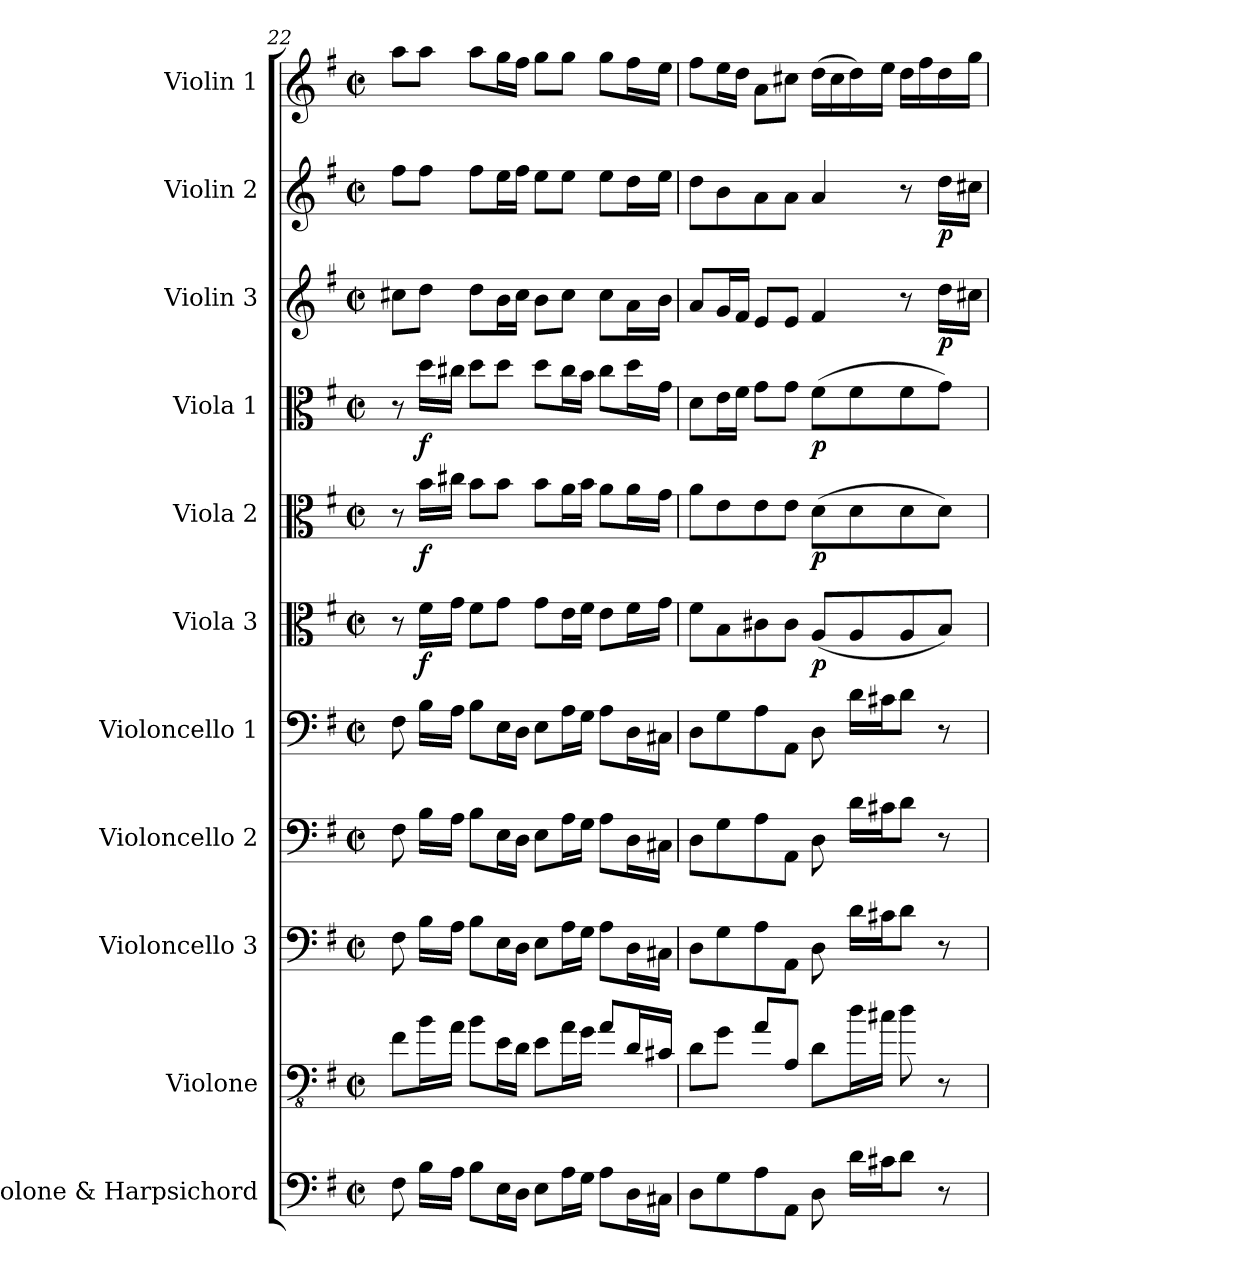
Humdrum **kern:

**kern	**kern	**kern	**kern	**kern	**kern	**dynam	**kern	**dynam	**kern	**dynam	**kern	**dynam	**kern	**dynam	**kern
*part11	*part10	*part9	*part8	*part7	*part6	*part6	*part5	*part5	*part4	*part4	*part3	*part3	*part2	*part2	*part1
*staff11	*staff10	*staff9	*staff8	*staff7	*staff6	*staff6	*staff5	*staff5	*staff4	*staff4	*staff3	*staff3	*staff2	*staff2	*staff1
*I"Violone &amp; Harpsichord	*I"Violone	*I"Violoncello 3	*I"Violoncello 2	*I"Violoncello 1	*I"Viola 3	*	*I"Viola 2	*	*I"Viola 1	*	*I"Violin 3	*	*I"Violin 2	*	*I"Violin 1
*I'Vne. &amp; Hch.	*I'Vne.	*I'Vc. 3	*I'Vc. 2	*I'Vc. 1	*I'Vla. 3	*	*I'Vla. 2	*	*I'Vla. 1	*	*I'Vln. 3	*	*I'Vln. 2	*	*I'Vln. 1
*clefF4	*clefFv4	*clefF4	*clefF4	*clefF4	*clefC3	*	*clefC3	*	*clefC3	*	*clefG2	*	*clefG2	*	*clefG2
*	*ITrd7c12	*	*	*	*	*	*	*	*	*	*	*	*	*	*
*k[f#]	*k[f#]	*k[f#]	*k[f#]	*k[f#]	*k[f#]	*	*k[f#]	*	*k[f#]	*	*k[f#]	*	*k[f#]	*	*k[f#]
*M4/4	*M4/4	*M4/4	*M4/4	*M4/4	*M4/4	*	*M4/4	*	*M4/4	*	*M4/4	*	*M4/4	*	*M4/4
*met(c|)	*met(c|)	*met(c|)	*met(c|)	*met(c|)	*met(c|)	*	*met(c|)	*	*met(c|)	*	*met(c|)	*	*met(c|)	*	*met(c|)
=22	=22	=22	=22	=22	=22	=22	=22	=22	=22	=22	=22	=22	=22	=22	=22
8F#\	8FF#\L	8F#\	8F#\	8F#\	8r	.	8r	.	8r	.	8cc#X\L	.	8ff#\L	.	8aa\L
!	!	!	!	!	!	!LO:DY:b	!	!LO:DY:b	!	!LO:DY:b	!	!	!	!	!
16B\LL	16BB\L	16B\LL	16B\LL	16B\LL	16f#\LL	f	16b\LL	f	16dd\LL	f	8dd\J	.	8ff#\J	.	8aa\J
16A\JJ	16AA\JJ	16A\JJ	16A\JJ	16A\JJ	16g\JJ	.	16cc#X\JJ	.	16cc#X\JJ	.	.	.	.	.	.
8B\L	8BB\L	8B\L	8B\L	8B\L	8f#\L	.	8b\L	.	8dd\L	.	8dd\L	.	8ff#\L	.	8aa\L
16E\L	16EE\L	16E\L	16E\L	16E\L	8g\J	.	8b\J	.	8dd\J	.	16b\L	.	16ee\L	.	16gg\L
16D\JJ	16DD\JJ	16D\JJ	16D\JJ	16D\JJ	.	.	.	.	.	.	16cc#\JJ	.	16ff#\JJ	.	16ff#\JJ
8E\L	8EE\L	8E\L	8E\L	8E\L	8g\L	.	8b\L	.	8dd\L	.	8b\L	.	8ee\L	.	8gg\L
16A\L	16AA\L	16A\L	16A\L	16A\L	16e\L	.	16a\L	.	16cc#\L	.	8cc#\J	.	8ee\J	.	8gg\J
16G\JJ	16GG\JJ	16G\JJ	16G\JJ	16G\JJ	16f#\JJ	.	16b\JJ	.	16b\JJ	.	.	.	.	.	.
8A\L	8AA/L	8A\L	8A\L	8A\L	8e\L	.	8a\L	.	8cc#\L	.	8cc#\L	.	8ee\L	.	8gg\L
16D\L	16DD/L	16D\L	16D\L	16D\L	16f#\L	.	16a\L	.	16dd\L	.	16a\L	.	16dd\L	.	16ff#\L
16C#X\JJ	16CC#X/JJ	16C#X\JJ	16C#X\JJ	16C#X\JJ	16g\JJ	.	16g\JJ	.	16g\JJ	.	16b\JJ	.	16ee\JJ	.	16ee\JJ
=23	=23	=23	=23	=23	=23	=23	=23	=23	=23	=23	=23	=23	=23	=23	=23
8D\L	8DD\L	8D\L	8D\L	8D\L	8f#\L	.	8a\L	.	8d\L	.	8a/L	.	8dd\L	.	8ff#\L
8G\	8GG\J	8G\	8G\	8G\	8B\	.	8e\	.	16e\L	.	16g/L	.	8b\	.	16ee\L
.	.	.	.	.	.	.	.	.	16f#\JJ	.	16f#/JJ	.	.	.	16dd\JJ
8A\	8AA/L	8A\	8A\	8A\	8c#X\	.	8e\	.	8g\L	.	8e/L	.	8a\	.	8a\L
8AA\J	8AAA/J	8AA\J	8AA\J	8AA\J	8c#\J	.	8e\J	.	8g\J	.	8e/J	.	8a\J	.	8cc#X\J
!	!	!	!	!	!	!LO:DY:b	!	!LO:DY:b	!	!LO:DY:b	!	!	!	!	!
8D\	8DD\L	8D\	8D\	8D\	(8A/L	p	(8d\L	p	(8f#\L	p	4f#/	.	4a/	.	(16dd\LL
.	.	.	.	.	.	.	.	.	.	.	.	.	.	.	16cc#\
16d\LL	16D\L	16d\LL	16d\LL	16d\LL	8A/	.	8d\	.	8f#\	.	.	.	.	.	16dd\)
16c#X\J	16C#X\JJ	16c#X\J	16c#X\J	16c#X\J	.	.	.	.	.	.	.	.	.	.	16ee\JJ
8d\J	8D\	8d\J	8d\J	8d\J	8A/	.	8d\	.	8f#\	.	8r	.	8r	.	16dd\LL
.	.	.	.	.	.	.	.	.	.	.	.	.	.	.	16ff#\
!	!	!	!	!	!	!	!	!	!	!	!	!LO:DY:b	!	!LO:DY:b	!
8r	8r	8r	8r	8r	8B/J)	.	8d\J)	.	8g\J)	.	16dd\LL	p	16dd\LL	p	16dd\
.	.	.	.	.	.	.	.	.	.	.	16cc#X\JJ	.	16cc#X\JJ	.	16gg\JJ
=	=	=	=	=	=	=	=	=	=	=	=	=	=	=	=
*-	*-	*-	*-	*-	*-	*-	*-	*-	*-	*-	*-	*-	*-	*-	*-
